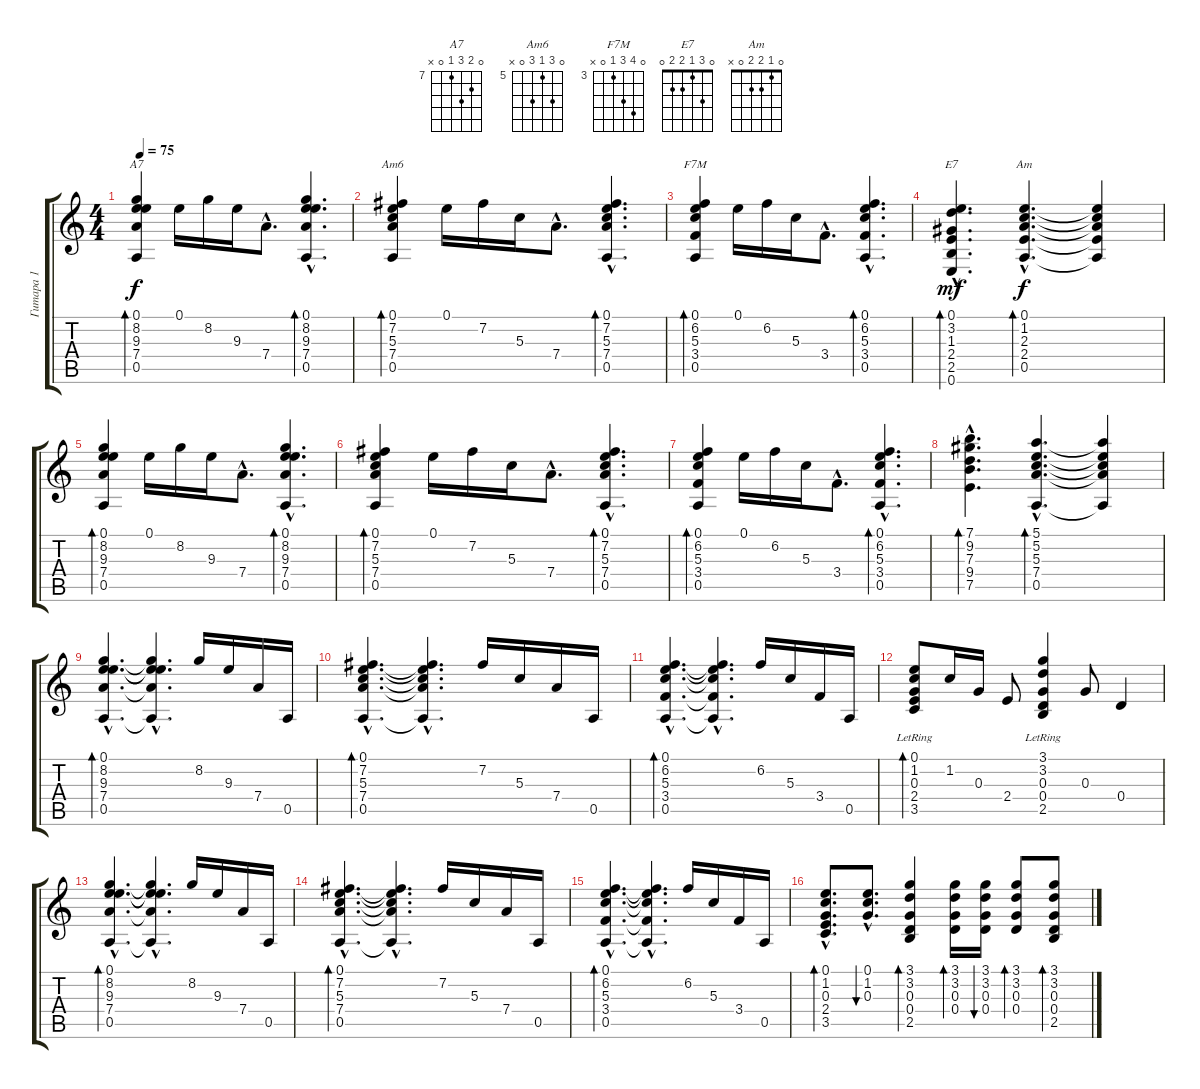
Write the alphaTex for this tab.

\track ("Гитара 1" "Гитара 1") {instrument acousticguitarsteel}
\staff {score tabs}
\tuning (E4 B3 G3 D3 A2 E2) {hide}
\chord ("A7" 0 8 9 7 0 x) {firstfret 7}
\chord ("Am6" 0 7 5 7 0 x) {firstfret 5}
\chord ("F7M" 0 6 5 3 0 x) {firstfret 3}
\chord ("E7" 0 3 1 2 2 0)
\chord ("Am" 0 1 2 2 0 x)
\ts (4 4)
\tempo 75
\clef g2
\ks c
(0.1 8.2 9.3 7.4 0.5).4{bd 60 ch "A7" dy f instrument acousticguitarsteel} 0.1.16 8.2.16 9.3.16 7.4{hac}.8{d} (0.1{hac} 8.2{hac} 9.3{hac} 7.4{hac} 0.5{hac}).4{d bd 60} |
(0.1 7.2 5.3 7.4 0.5).4{bd 60 ch "Am6"} 0.1.16 7.2.16 5.3.16 7.4{hac}.8{d} (0.1{hac} 7.2{hac} 5.3{hac} 7.4{hac} 0.5{hac}).4{d bd 60} |
(0.1 6.2 5.3 3.4 0.5).4{bd 60 ch "F7M"} 0.1.16 6.2.16 5.3.16 3.4{hac}.8{d} (0.1{hac} 6.2{hac} 5.3{hac} 3.4{hac} 0.5{hac}).4{d bd 60} |
(0.1{hac} 3.2{hac} 1.3{hac} 2.4{hac} 2.5{hac} 0.6{hac}).4{d bd 60 ch "E7" dy mf} (0.1{hac} 1.2{hac} 2.3{hac} 2.4{hac} 0.5{hac}).4{d bd 60 ch "Am" dy f} (0.1{t} 1.2{t} 2.3{t} 2.4{t} 0.5{t}).4 |
(0.1 8.2 9.3 7.4 0.5).4{bd 60} 0.1.16 8.2.16 9.3.16 7.4{hac}.8{d} (0.1{hac} 8.2{hac} 9.3{hac} 7.4{hac} 0.5{hac}).4{d bd 60} |
(0.1 7.2 5.3 7.4 0.5).4{bd 60} 0.1.16 7.2.16 5.3.16 7.4{hac}.8{d} (0.1{hac} 7.2{hac} 5.3{hac} 7.4{hac} 0.5{hac}).4{d bd 60} |
(0.1 6.2 5.3 3.4 0.5).4{bd 60} 0.1.16 6.2.16 5.3.16 3.4{hac}.8{d} (0.1{hac} 6.2{hac} 5.3{hac} 3.4{hac} 0.5{hac}).4{d bd 60} |
(7.1{hac} 9.2{hac} 7.3{hac} 9.4{hac} 7.5{hac}).4{d bd 60} (5.1{hac} 5.2{hac} 5.3{hac} 7.4{hac} 0.5{hac}).4{d bd 60} (5.1{t} 5.2{t} 5.3{t} 7.4{t} 0.5{t}).4 |
(0.1{hac} 8.2{hac} 9.3{hac} 7.4{hac} 0.5{hac}).4{d bd 60} (0.1{hac t} 8.2{hac t} 9.3{hac t} 7.4{hac t} 0.5{hac t}).4{d} 8.2.16 9.3.16 7.4.16 0.5.16 |
(0.1{hac} 7.2 5.3{hac} 7.4{hac} 0.5{hac}).4{d bd 60} (0.1{hac t} 7.2{hac t} 5.3{hac t} 7.4{hac t} 0.5{hac t}).4{d} 7.2.16 5.3.16 7.4.16 0.5.16 |
(0.1{hac} 6.2{hac} 5.3{hac} 3.4{hac} 0.5{hac}).4{d bd 60} (0.1{hac t} 6.2{hac t} 5.3{hac t} 3.4{hac t} 0.5{hac t}).4{d} 6.2.16 5.3.16 3.4.16 0.5.16 |
(0.1{lr} 1.2 0.3{lr} 2.4{lr} 3.5{lr}).8{bd 60} 1.2.16 0.3.16 2.4.8 (3.1{lr} 3.2{lr} 0.3{lr} 0.4{lr} 2.5{lr}).4 0.3.8 0.4.4 |
(0.1{hac} 8.2{hac} 9.3{hac} 7.4{hac} 0.5{hac}).4{d bd 60} (0.1{hac t} 8.2{hac t} 9.3{hac t} 7.4{hac t} 0.5{hac t}).4{d} 8.2.16 9.3.16 7.4.16 0.5.16 |
(0.1{hac} 7.2 5.3{hac} 7.4{hac} 0.5{hac}).4{d bd 60} (0.1{hac t} 7.2{hac t} 5.3{hac t} 7.4{hac t} 0.5{hac t}).4{d} 7.2.16 5.3.16 7.4.16 0.5.16 |
(0.1{hac} 6.2{hac} 5.3{hac} 3.4{hac} 0.5{hac}).4{d bd 60} (0.1{hac t} 6.2{hac t} 5.3{hac t} 3.4{hac t} 0.5{hac t}).4{d} 6.2.16 5.3.16 3.4.16 0.5.16 |
(0.1{hac} 1.2{hac} 0.3{hac} 2.4{hac} 3.5{hac}).8{d bd 60} (0.1{hac} 1.2{hac} 0.3{hac}).8{d bu 60} (3.1 3.2 0.3 0.4 2.5).4{bd 60} (3.1 3.2 0.3 0.4).16{bd 60} (3.1 3.2 0.3 0.4).16{bu 60} (3.1 3.2 0.3 0.4).8{bd 60} (3.1 3.2 0.3 0.4 2.5).8{bd 60}
